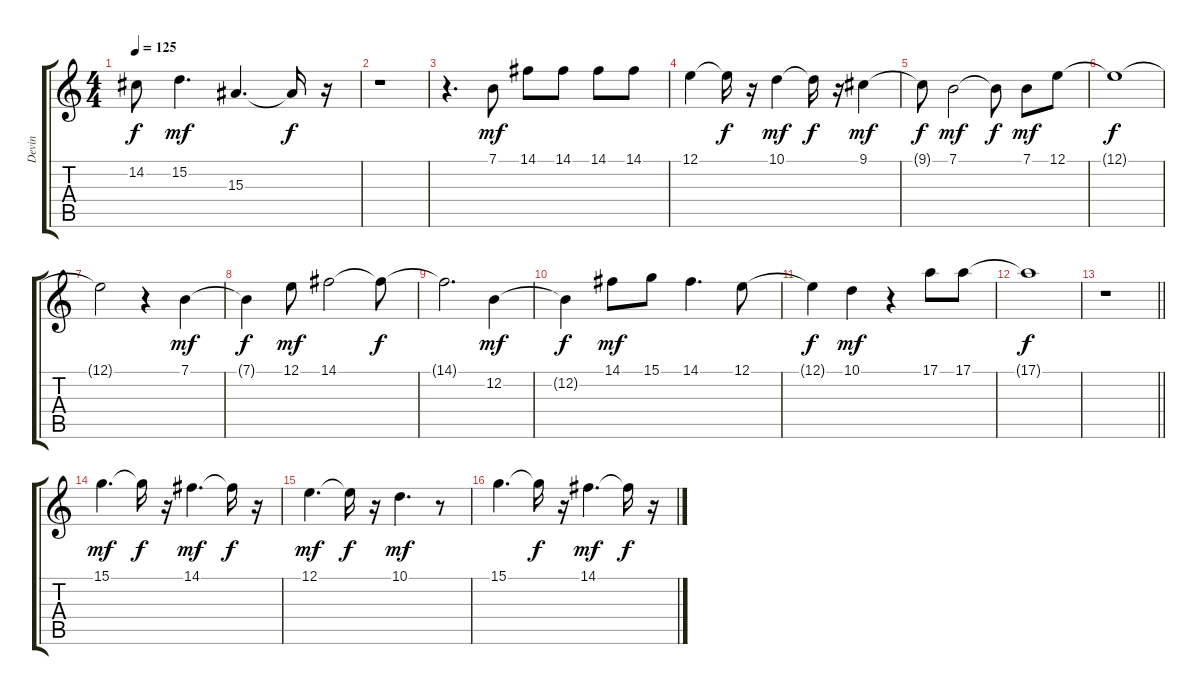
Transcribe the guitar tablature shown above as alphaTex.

\track ("Devin" "Devin") {instrument brasssection}
\staff {score tabs}
\tuning (E4 B3 G3 D3 A2 E2) {hide}
\ts (4 4)
\tempo 125
\clef g2
\ks c
14.2{t}.8{dy f} 15.2.4{d dy mf} 15.3.4{d} 15.3{t}.16{dy f} r.16 |
r.1 |
r.4{d} 7.1.8{dy mf} 14.1.8 14.1.8 14.1.8 14.1.8 |
12.1.4 12.1{t}.16{dy f} r.16 10.1.4{dy mf} 10.1{t}.16{dy f} r.16 9.1.4{dy mf} |
9.1{t}.8{dy f} 7.1.2{dy mf} 7.1{t}.8{dy f} 7.1.8{dy mf} 12.1.8 |
12.1{t}.1{dy f} |
12.1{t}.2 r.4 7.1.4{dy mf} |
7.1{t}.4{dy f} 12.1.8{dy mf} 14.1.2 14.1{t}.8{dy f} |
14.1{t}.2{d} 12.2.4{dy mf} |
12.2{t}.4{dy f} 14.1.8{dy mf} 15.1.8 14.1.4{d} 12.1.8 |
12.1{t}.4{dy f} 10.1.4{dy mf} r.4 17.1.8 17.1.8 |
17.1{t}.1{dy f} |
\barLineRight lightlight
r.1 |
15.1.4{d dy mf} 15.1{t}.16{dy f} r.16 14.1.4{d dy mf} 14.1{t}.16{dy f} r.16 |
12.1.4{d dy mf} 12.1{t}.16{dy f} r.16 10.1.4{d dy mf} r.8 |
15.1.4{d} 15.1{t}.16{dy f} r.16 14.1.4{d dy mf} 14.1{t}.16{dy f} r.16
